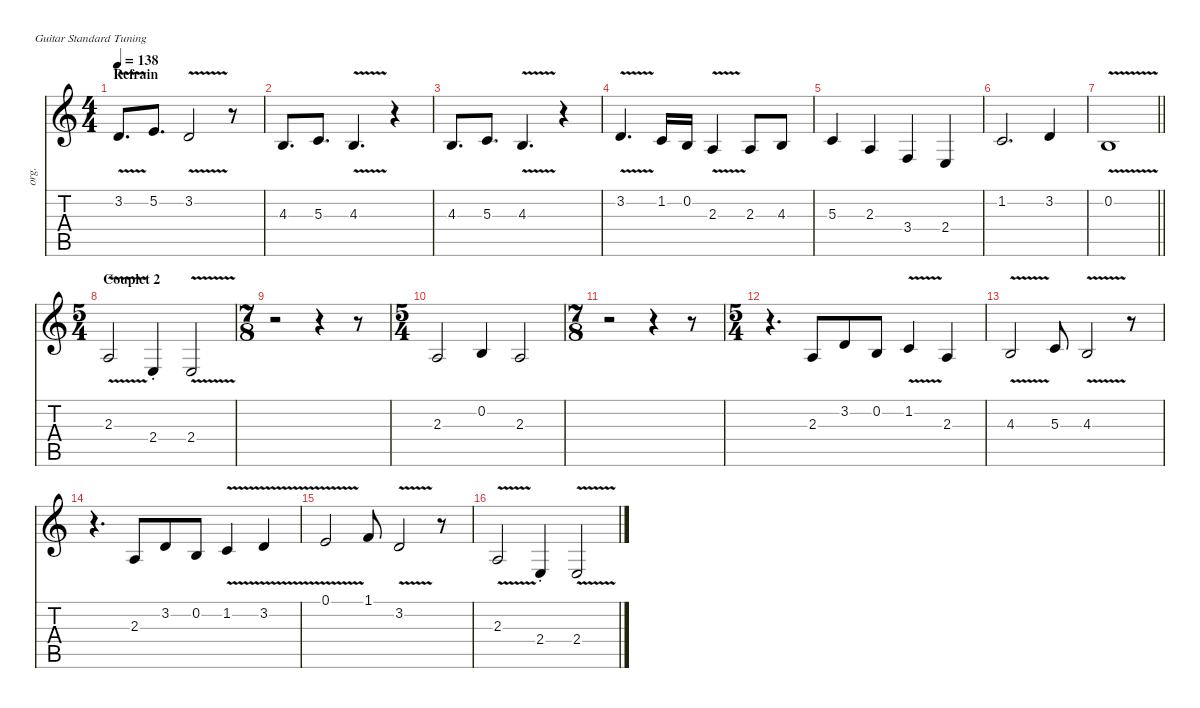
\defaultSystemsLayout 4
\hideDynamics
\bracketExtendMode nobrackets
\track ("Chant" "org.") {instrument drawbarorgan}
\staff {score tabs}
\tuning (E4 B3 G3 D3 A2 E2)
\ts (4 4)
\beaming (8 2 2 2 2)
\section ("" "Refrain")
\tempo 138
\clef g2
\ks aminor
3.2{v}.8{d dy f} 5.2.8{d} 3.2{v}.2 r.8 |
4.3.8{d} 5.3.8{d} 4.3{v}.4{d} r.4 |
4.3.8{d} 5.3.8{d} 4.3{v}.4{d} r.4 |
3.2{v}.4{d} 1.2.16 0.2.16 2.3{v}.4 2.3.8 4.3.8 |
5.3.4 2.3.4 3.4.4 2.4.4 |
1.2.2{d} 3.2.4 |
\barLineRight lightlight
0.2{v}.1 |
\ts (5 4)
\beaming (8 6 4)
\section ("" "Couplet 2")
2.3{v}.2 2.4{st}.4 2.4{v}.2 |
\ts (7 8)
\beaming (8 3 2 2)
r.2 r.4 r.8 |
\ts (5 4)
\beaming (8 6 4)
2.3.2 0.2.4 2.3.2 |
\ts (7 8)
\beaming (8 6 4)
r.2 r.4 r.8 |
\ts (5 4)
\beaming (8 6 4)
r.4{d} 2.3.8 3.2.8 0.2.8 1.2{v}.4 2.3.4 |
4.3{v}.2 5.3.8 4.3{v}.2 r.8 |
r.4{d} 2.3.8 3.2.8 0.2.8 1.2{v}.4 3.2{v}.4 |
0.1{v}.2 1.1.8 3.2{v}.2 r.8 |
2.3{v}.2 2.4{st}.4 2.4{v}.2
